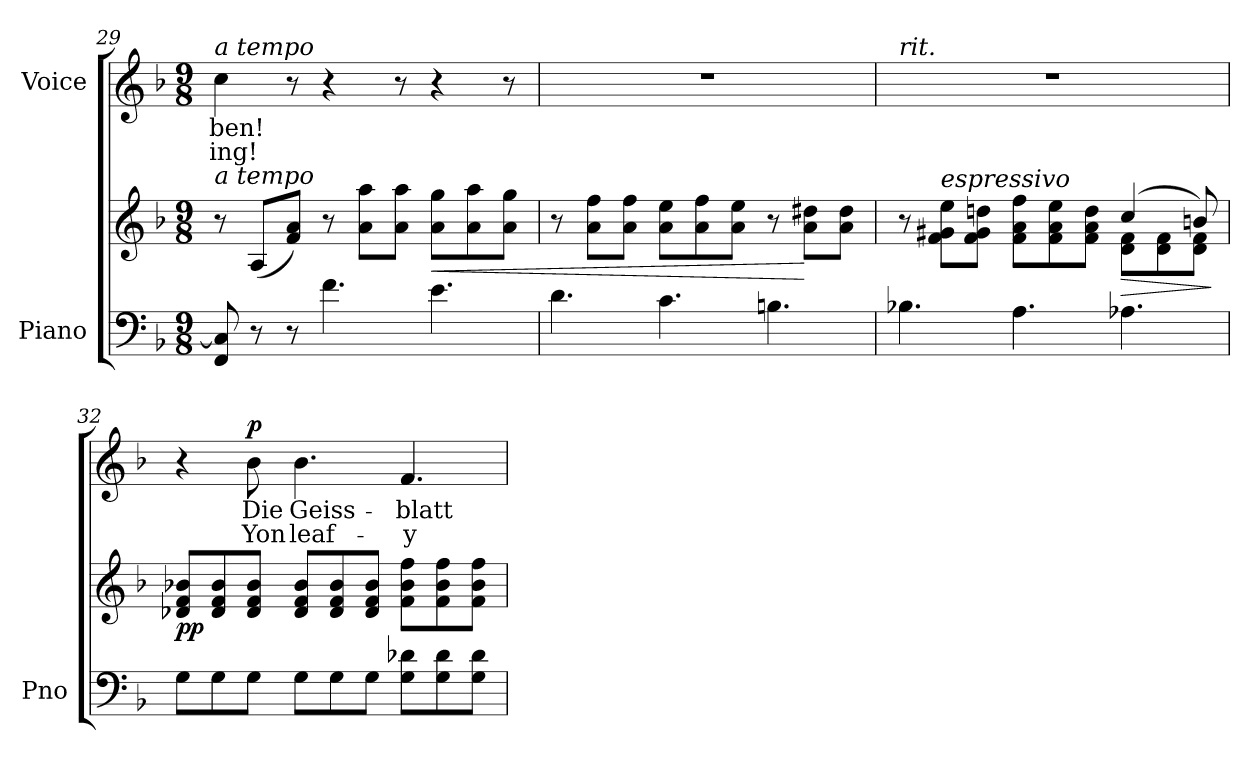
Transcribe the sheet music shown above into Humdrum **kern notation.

**kern	**kern	**dynam	**kern	**text	**text	**dynam
*part2	*part2	*part2	*part1	*part1	*part1	*part1
*staff3	*staff2	*staff2/3	*staff1	*staff1	*staff1	*staff1
*I"Piano	*	*	*I"Voice	*	*	*
*I'Pno	*	*	*	*	*	*
*clefF4	*clefG2	*	*clefG2	*	*	*
*k[b-]	*k[b-]	*	*k[b-]	*	*	*
*M9/8	*M9/8	*	*M9/8	*	*	*
=29	=29	=29	=29	=29	=29	=29
!	!	!	!LO:TX:a:i:t=a tempo	!	!	!
!	!LO:TX:a:i:t=a tempo	!	!	!	!	!
8FF/ 8C/]	8r	.	4cc\	-ben!	ing!	.
8r	(8A/L	.	.	.	.	.
8r	8f/ 8a/J)	.	8r	.	.	.
4.f\	8r	.	4r	.	.	.
.	8a\ 8aa\L	.	.	.	.	.
.	8a\ 8aa\J	.	8r	.	.	.
!	!	!LO:HP:b	!	!	!	!
4.e\	8a\ 8gg\L	<	4r	.	.	.
.	8a\ 8aa\	.	.	.	.	.
.	8a\ 8gg\J	.	8r	.	.	.
=30	=30	=30	=30	=30	=30	=30
4.d\	8r	.	8%9r	.	.	.
.	8a\ 8ff\L	.	.	.	.	.
.	8a\ 8ff\J	.	.	.	.	.
4.c\	8a\ 8ee\L	.	.	.	.	.
.	8a\ 8ff\	.	.	.	.	.
.	8a\ 8ee\J	.	.	.	.	.
4.Bn\	8r	.	.	.	.	.
.	8a\ 8dd#X\L	[	.	.	.	.
.	8a\ 8dd#\J	.	.	.	.	.
=31	=31	=31	=31	=31	=31	=31
*	*^	*	*	*	*	*
!	!	!	!	!LO:TX:a:i:t=rit.	!	!	!
4.B-X\	8r	2.ryy	.	8%9r	.	.	.
!	!LO:TX:i:t=espressivo	!	!	!	!	!	!
.	8f\ 8g#X\ 8ee\L	.	.	.	.	.	.
.	8f\ 8g#\ 8ddn\J	.	.	.	.	.	.
4.A\	8f\ 8a\ 8ff\L	.	.	.	.	.	.
.	8f\ 8a\ 8ee\	.	.	.	.	.	.
.	8f\ 8a\ 8dd\J	.	.	.	.	.	.
!	!	!	!LO:HP:b	!	!	!	!
4.A-X\	(4cc/	8d\ 8f\L	>	.	.	.	.
.	.	8d\ 8f\	.	.	.	.	.
.	8bn/)	8d\ 8f\J	.	.	.	.	.
*	*v	*v	*	*	*	*	*
.	.	]	.	.	.	.
=32	=32	=32	=32	=32	=32	=32
!	!	!LO:DY:b	!	!	!	!
8G\L	8d-X/ 8f/ 8b-X/L	pp	4r	.	.	.
8G\	8d-/ 8f/ 8b-/	.	.	.	.	.
!	!	!	!	!	!	!LO:DY:a
8G\J	8d-/ 8f/ 8b-/J	.	8b-\	Die	Yon	p
8G\L	8d-/ 8f/ 8b-/L	.	4.b-\	Geiss-	leaf-	.
8G\	8d-/ 8f/ 8b-/	.	.	.	.	.
8G\J	8d-/ 8f/ 8b-/J	.	.	.	.	.
8G\ 8d-X\L	8f\ 8b-\ 8ff\L	.	4.f/	-blatt-	-y	.
8G\ 8d-\	8f\ 8b-\ 8ff\	.	.	.	.	.
8G\ 8d-\J	8f\ 8b-\ 8ff\J	.	.	.	.	.
=	=	=	=	=	=	=
*-	*-	*-	*-	*-	*-	*-
